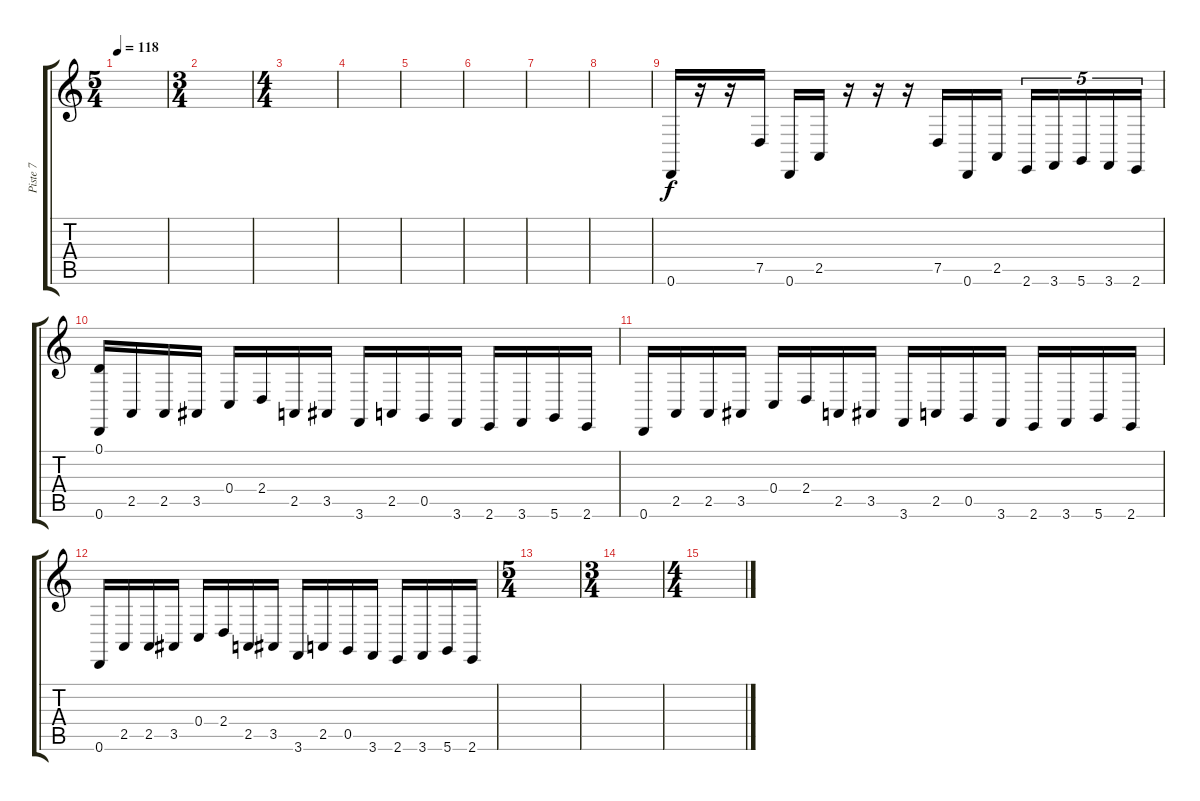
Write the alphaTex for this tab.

\track ("Piste 7" "Piste 7") {instrument drawbarorgan}
\staff {score tabs}
\tuning (D4 A3 F3 C3 G2 D2) {hide}
\ts (5 4)
\tempo 118
\clef g2
\ks c
|
\ts (3 4)
|
\ts (4 4)
|
|
|
|
|
|
0.6.16{balance 16} r.16 r.16 7.5.16 0.6.16 2.5.16 r.16 r.16 r.16 7.5.16 0.6.16 2.5.16 2.6.16{tu (5 4)} 3.6.16{tu (5 4)} 5.6.16{tu (5 4)} 3.6.16{tu (5 4)} 2.6.16{tu (5 4)} |
(0.1 0.6).16{balance 12} 2.5.16 2.5.16 3.5.16 0.4.16 2.4.16 2.5.16 3.5.16 3.6.16 2.5.16 0.5.16 3.6.16 2.6.16 3.6.16 5.6.16 2.6.16 |
0.6.16 2.5.16 2.5.16 3.5.16 0.4.16 2.4.16 2.5.16 3.5.16 3.6.16 2.5.16 0.5.16 3.6.16 2.6.16 3.6.16 5.6.16 2.6.16 |
0.6.16 2.5.16 2.5.16 3.5.16 0.4.16 2.4.16 2.5.16 3.5.16 3.6.16 2.5.16 0.5.16 3.6.16 2.6.16 3.6.16 5.6.16 2.6.16 |
\ts (5 4)
|
\ts (3 4)
|
\ts (4 4)
